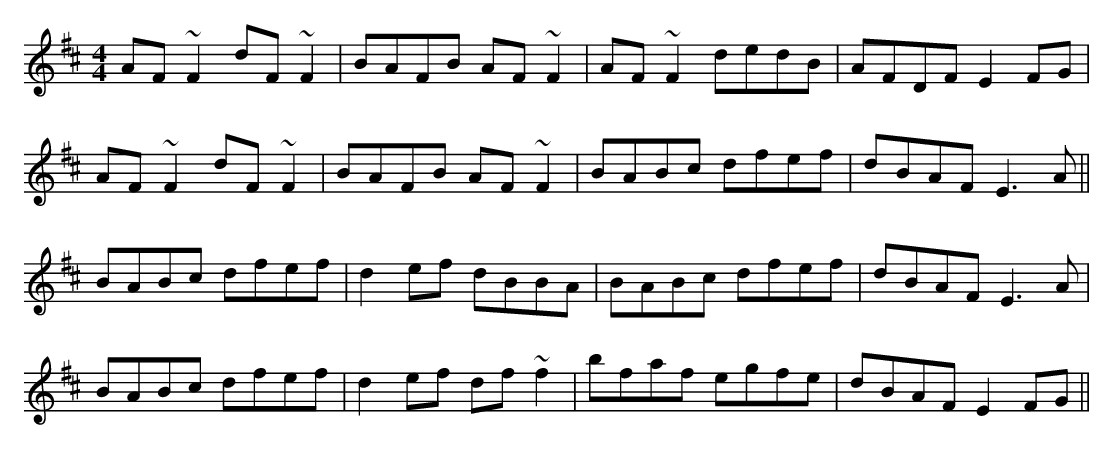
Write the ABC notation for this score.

X:1
M:4/4
K:D
AF~F2 dF~F2|BAFB AF~F2|AF~F2 dedB|AFDF E2FG|
AF~F2 dF~F2|BAFB AF~F2|BABc dfef|dBAF E3A||
BABc dfef|d2ef dBBA|BABc dfef|dBAF E3A|
BABc dfef|d2ef df~f2|bfaf egfe|dBAF E2FG||
